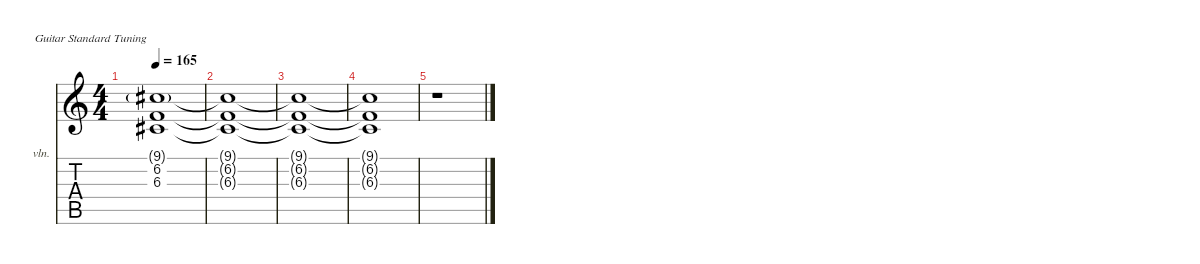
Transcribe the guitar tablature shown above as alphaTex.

\defaultSystemsLayout 4
\hideDynamics
\bracketExtendMode nobrackets
\firstSystemTrackNameOrientation horizontal
\otherSystemsTrackNameOrientation horizontal
\track ("Devin Townsend (Synthetiser)" "vln.") {instrument stringensemble1}
\staff {score tabs}
\tuning (E4 B3 G3 D3 A2 E2)
\ts (4 4)
\tempo 165
\clef g2
\ks c
(9.1{g acc #} 6.2 6.3{acc #}).1{dy f beam Up} |
(9.1{t acc #} 6.2{t} 6.3{t acc #}).1{beam Up} |
(9.1{t acc #} 6.2{t} 6.3{t acc #}).1{beam Up} |
(9.1{t acc #} 6.2{t} 6.3{t acc #}).1{beam Up} |
r.1{beam Down}
